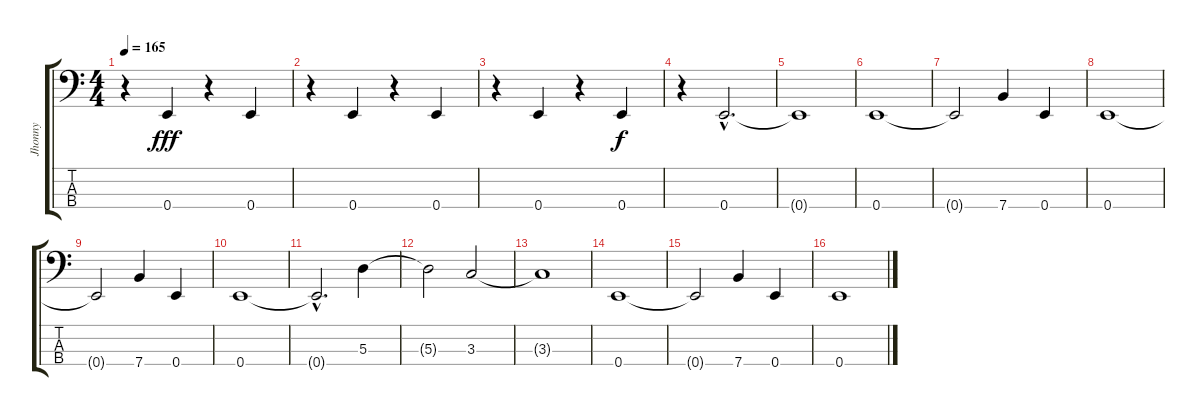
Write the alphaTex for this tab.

\track ("Jhonny" "Jhonny") {instrument electricbassfinger}
\staff {score tabs}
\tuning (G2 D2 A1 E1) {hide}
\ts (4 4)
\tempo 165
\clef f4
\ks c
r.4{dy fff} 0.4.4 r.4 0.4.4 |
r.4 0.4.4 r.4 0.4.4 |
r.4 0.4.4 r.4 0.4.4{dy f} |
r.4 0.4{hac}.2{d} |
0.4{t}.1 |
0.4.1 |
0.4{t}.2 7.4.4 0.4.4 |
0.4.1 |
0.4{t}.2 7.4.4 0.4.4 |
0.4.1 |
0.4{hac t}.2{d} 5.3.4 |
5.3{t}.2 3.3.2 |
3.3{t}.1 |
0.4.1 |
0.4{t}.2 7.4.4 0.4.4 |
0.4.1
